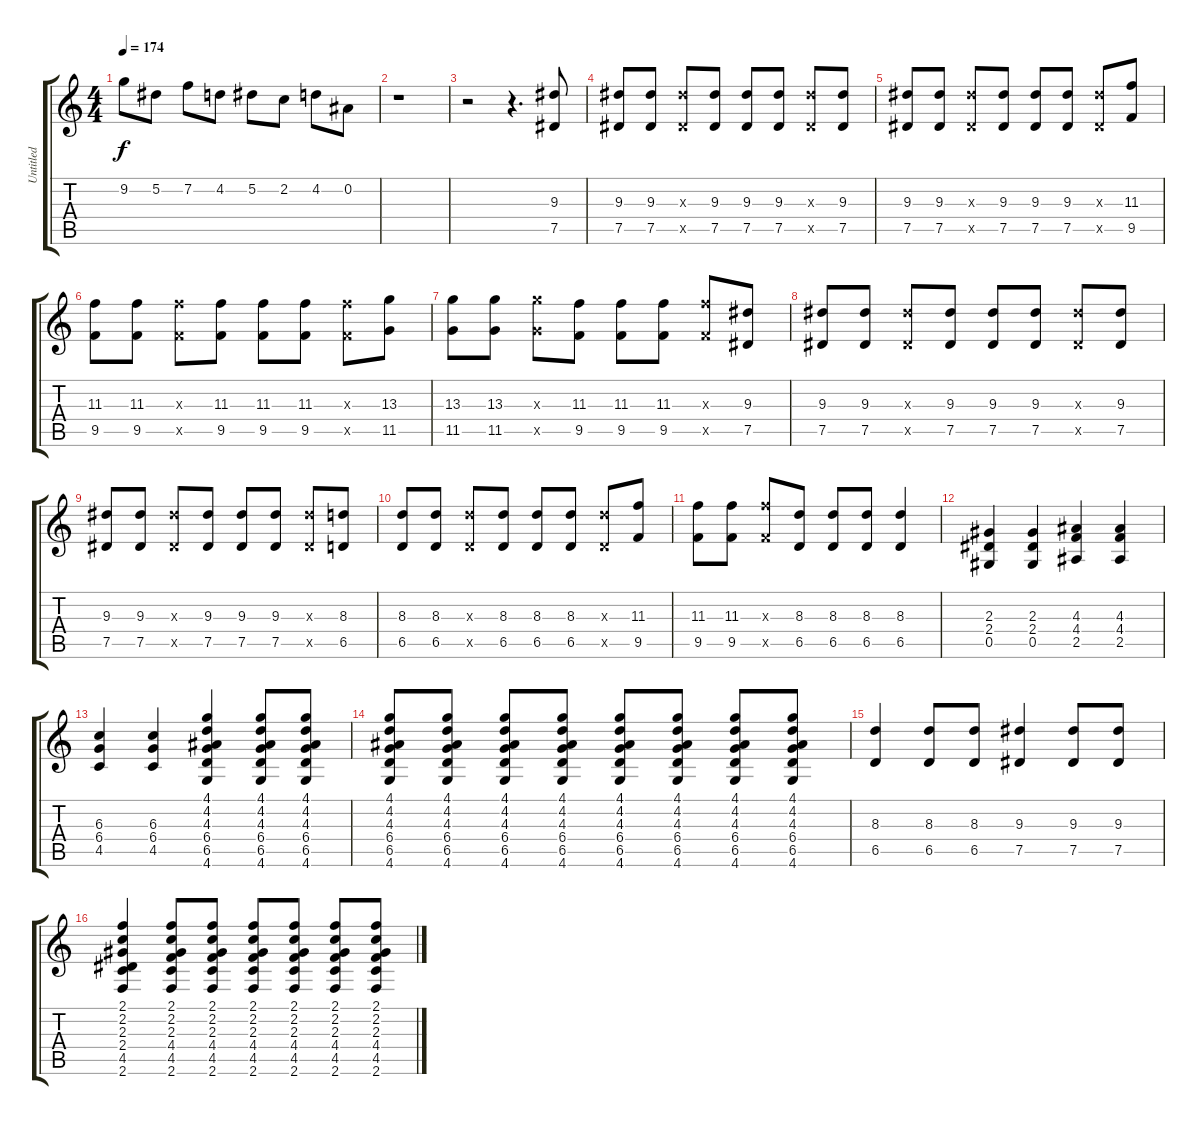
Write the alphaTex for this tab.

\track ("Untitled" "Untitled") {instrument overdrivenguitar}
\staff {score tabs}
\tuning (Eb4 Bb3 Gb3 Db3 Ab2 Eb2) {hide}
\ts (4 4)
\tempo 174
\clef g2
\ks c
9.2.8{dy f} 5.2.8 7.2.8 4.2.8 5.2.8 2.2.8 4.2.8 0.2.8 |
r.1 |
r.2 r.4{d} (9.3 7.5).8 |
(9.3 7.5).8 (9.3 7.5).8 (9.3{x} 7.5{x}).8 (9.3 7.5).8 (9.3 7.5).8 (9.3 7.5).8 (9.3{x} 7.5{x}).8 (9.3 7.5).8 |
(9.3 7.5).8 (9.3 7.5).8 (9.3{x} 7.5{x}).8 (9.3 7.5).8 (9.3 7.5).8 (9.3 7.5).8 (9.3{x} 7.5{x}).8 (11.3 9.5).8 |
(11.3 9.5).8 (11.3 9.5).8 (11.3{x} 9.5{x}).8 (11.3 9.5).8 (11.3 9.5).8 (11.3 9.5).8 (11.3{x} 9.5{x}).8 (13.3 11.5).8 |
(13.3 11.5).8 (13.3 11.5).8 (13.3{x} 11.5{x}).8 (11.3 9.5).8 (11.3 9.5).8 (11.3 9.5).8 (11.3{x} 9.5{x}).8 (9.3 7.5).8 |
(9.3 7.5).8 (9.3 7.5).8 (9.3{x} 7.5{x}).8 (9.3 7.5).8 (9.3 7.5).8 (9.3 7.5).8 (9.3{x} 7.5{x}).8 (9.3 7.5).8 |
(9.3 7.5).8 (9.3 7.5).8 (9.3{x} 7.5{x}).8 (9.3 7.5).8 (9.3 7.5).8 (9.3 7.5).8 (9.3{x} 7.5{x}).8 (8.3 6.5).8 |
(8.3 6.5).8 (8.3 6.5).8 (8.3{x} 6.5{x}).8 (8.3 6.5).8 (8.3 6.5).8 (8.3 6.5).8 (8.3{x} 6.5{x}).8 (11.3 9.5).8 |
(11.3 9.5).8 (11.3 9.5).8 (11.3{x} 9.5{x}).8 (8.3 6.5).8 (8.3 6.5).8 (8.3 6.5).8 (8.3 6.5).4 |
(2.3 2.4 0.5).4 (2.3 2.4 0.5).4 (4.3 4.4 2.5).4 (4.3 4.4 2.5).4 |
(6.3 6.4 4.5).4 (6.3 6.4 4.5).4 (4.1 4.2 4.3 6.4 6.5 4.6).4 (4.1 4.2 4.3 6.4 6.5 4.6).8 (4.1 4.2 4.3 6.4 6.5 4.6).8 |
(4.1 4.2 4.3 6.4 6.5 4.6).8 (4.1 4.2 4.3 6.4 6.5 4.6).8 (4.1 4.2 4.3 6.4 6.5 4.6).8 (4.1 4.2 4.3 6.4 6.5 4.6).8 (4.1 4.2 4.3 6.4 6.5 4.6).8 (4.1 4.2 4.3 6.4 6.5 4.6).8 (4.1 4.2 4.3 6.4 6.5 4.6).8 (4.1 4.2 4.3 6.4 6.5 4.6).8 |
(8.3 6.5).4 (8.3 6.5).8 (8.3 6.5).8 (9.3 7.5).4 (9.3 7.5).8 (9.3 7.5).8 |
(2.1 2.2 2.3 2.4 4.5 2.6).4 (2.1 2.2 2.3 4.4 4.5 2.6).8 (2.1 2.2 2.3 4.4 4.5 2.6).8 (2.1 2.2 2.3 4.4 4.5 2.6).8 (2.1 2.2 2.3 4.4 4.5 2.6).8 (2.1 2.2 2.3 4.4 4.5 2.6).8 (2.1 2.2 2.3 4.4 4.5 2.6).8
